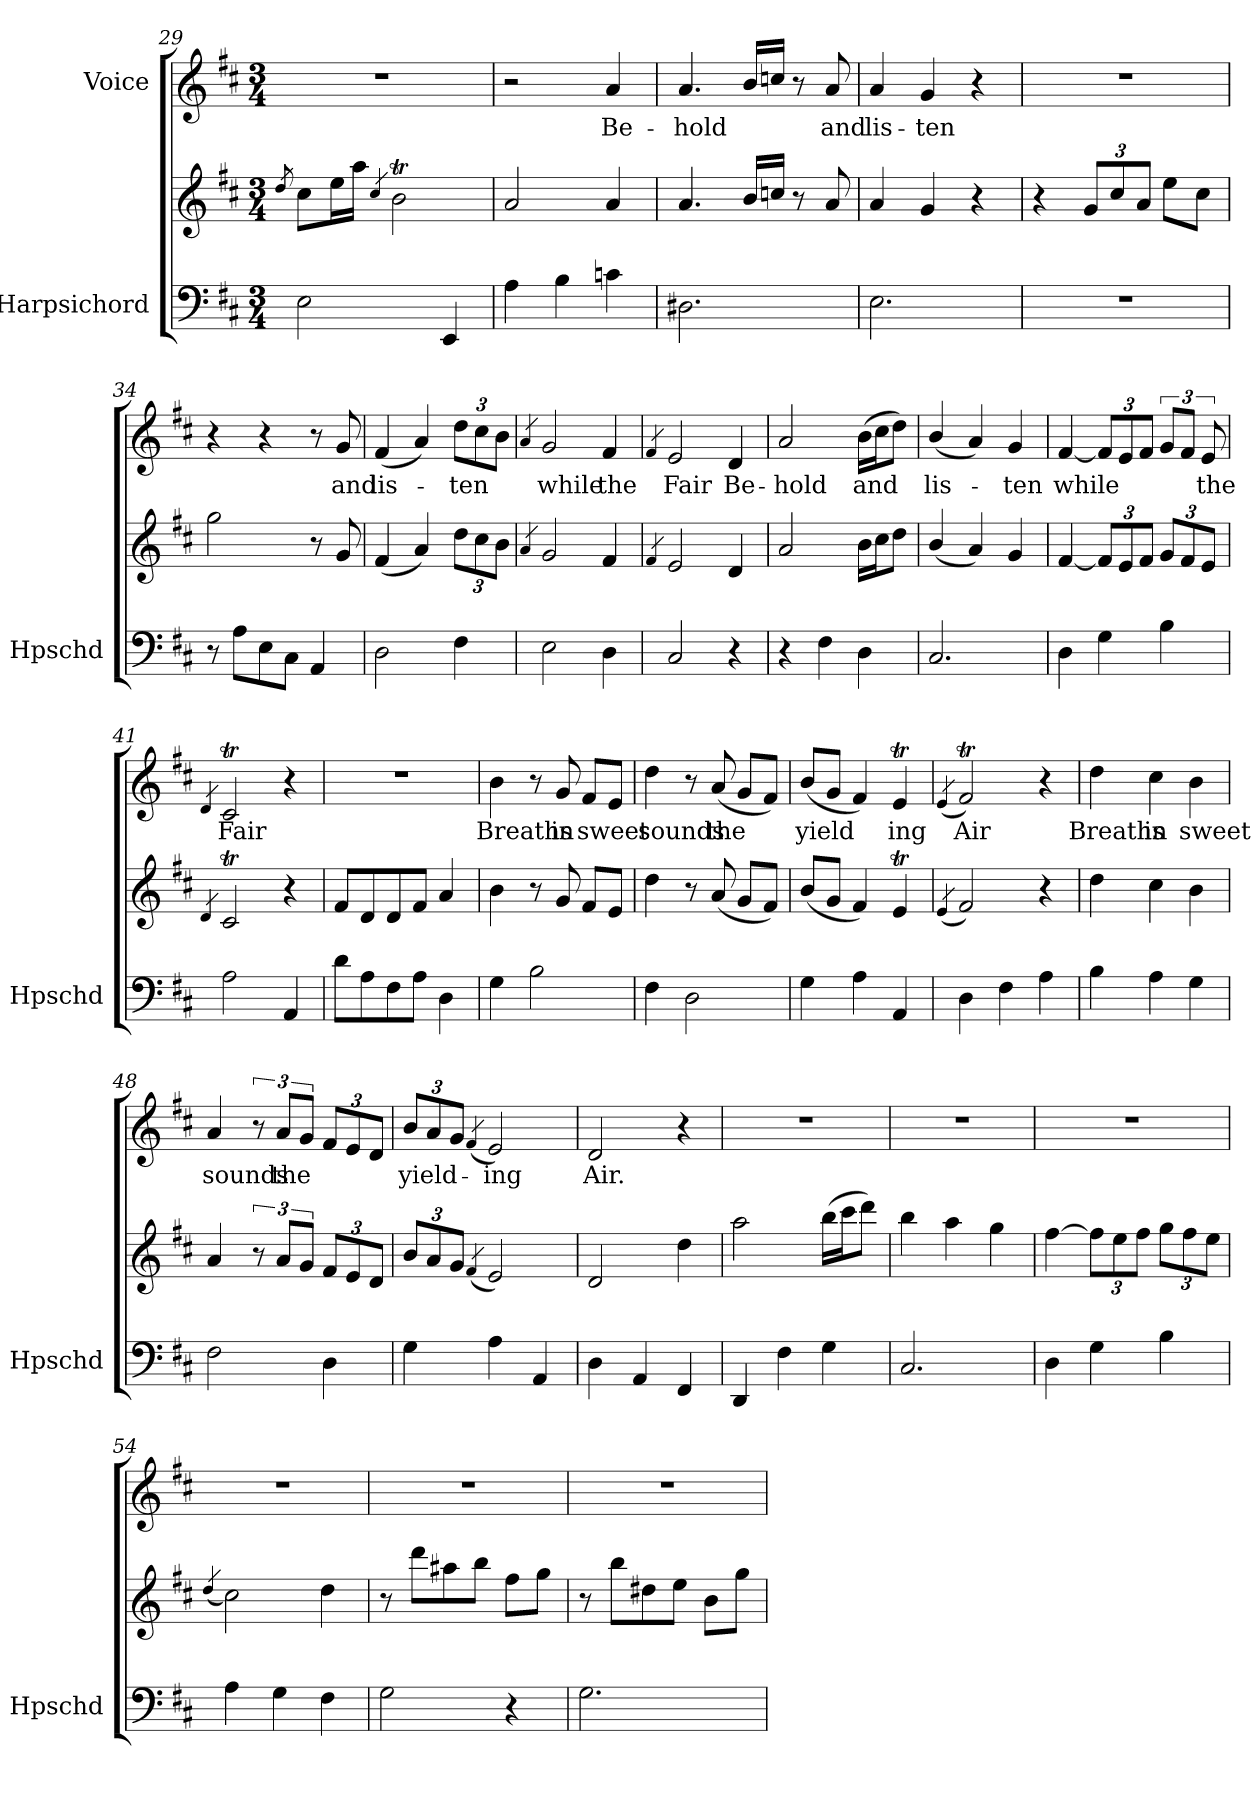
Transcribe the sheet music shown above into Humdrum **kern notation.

**kern	**kern	**kern	**text
*part2	*part2	*part1	*part1
*staff3	*staff2	*staff1	*staff1
*I"Harpsichord	*	*I"Voice	*
*I'Hpschd	*	*	*
*clefF4	*clefG2	*clefG2	*
*k[f#c#]	*k[f#c#]	*k[f#c#]	*
*M3/4	*M3/4	*M3/4	*
=29	=29	=29	=29
.	8qdd/	.	.
2E\	8cc#\L	2.r	.
.	16ee\L	.	.
.	16aa\JJ	.	.
.	4qcc#/	.	.
.	2bT\	.	.
4EE/	.	.	.
!!LO:LB:g=z
=30	=30	=30	=30
4A\	2a/	2r	.
4B\	.	.	.
!	!	!	!LO:LY:b
4cn\	4a/	4a/	Be-
=31	=31	=31	=31
!	!	!	!LO:LY:b
2.D#X\	4.a/	4.a/	-hold
.	16b/LL	16b/LL	.
.	16ccn/JJ	16ccn/JJ	.
.	8r	8r	.
!	!	!	!LO:LY:b
.	8a/	8a/	and
!!LO:PB:g=z
=32	=32	=32	=32
!	!	!	!LO:LY:b
2.E\	4a/	4a/	lis-
!	!	!	!LO:LY:b
.	4g/	4g/	-ten
.	4r	4r	.
=33	=33	=33	=33
2.r	4r	2.r	.
*	*Xbrackettup	*	*
.	12g/L	.	.
.	12cc#/	.	.
.	12a/J	.	.
.	8ee\L	.	.
.	8cc#\J	.	.
=34	=34	=34	=34
8r	2gg\	4r	.
8A\L	.	.	.
8E\	.	4r	.
8C#\J	.	.	.
4AA/	8r	8r	.
!	!	!	!LO:LY:b
.	8g/	8g/	and
=35	=35	=35	=35
!	!	!	!LO:LY:b
2D\	(4f#/	(4f#/	lis-
.	4a/)	4a/)	.
!	!	!	!LO:LY:b
4F#\	12dd\L	12dd\L	-ten
.	12cc#\	12cc#\	.
.	12b\J	12b\J	.
=36	=36	=36	=36
.	4qa/	4qa/	.
!	!	!	!LO:LY:b
2E\	2g/	2g/	while
!	!	!	!LO:LY:b
4D\	4f#/	4f#/	the
=37	=37	=37	=37
.	4qf#/	4qf#/	.
!	!	!	!LO:LY:b
2C#/	2e/	2e/	Fair
!	!	!	!LO:LY:b
4r	4d/	4d/	Be-
=38	=38	=38	=38
!	!	!	!LO:LY:b
4r	2a/	2a/	-hold
4F#\	.	.	.
!	!	!	!LO:LY:b
4D\	16b\LL	(16b\LL	and
.	16cc#\J	16cc#\J	.
.	8dd\J	8dd\J)	.
!!LO:LB:g=z
=39	=39	=39	=39
!	!	!	!LO:LY:b
2.C#/	(4b/	(4b/	lis-
.	4a/)	4a/)	.
!	!	!	!LO:LY:b
.	4g/	4g/	-ten
=40	=40	=40	=40
!	!	!	!LO:LY:b
4D\	[4f#/	[4f#/	while
*	*	*Xbrackettup	*
4G\	12f#/L]	12f#/L]	.
.	12e/	12e/	.
.	12f#/J	12f#/J	.
*	*	*brackettup	*
4B\	12g/L	12g/L	.
.	12f#/	12f#/J	.
!	!	!	!LO:LY:b
.	12e/J	12e/	the
=41	=41	=41	=41
.	4qd/	4qd/	.
!	!	!	!LO:LY:b
2A\	2c#t/	2c#t/	Fair
4AA/	4r	4r	.
=42	=42	=42	=42
8d\L	8f#/L	2.r	.
8A\	8d/	.	.
8F#\	8d/	.	.
8A\J	8f#/J	.	.
4D\	4a/	.	.
=43	=43	=43	=43
!	!	!	!LO:LY:b
4G\	4b\	4b\	Breaths
2B\	8r	8r	.
!	!	!	!LO:LY:b
.	8g/	8g/	in
!	!	!	!LO:LY:b
.	8f#/L	8f#/L	sweet
.	8e/J	8e/J	.
=44	=44	=44	=44
!	!	!	!LO:LY:b
4F#\	4dd\	4dd\	sounds
2D\	8r	8r	.
!	!	!	!LO:LY:b
.	(8a/	(8a/	the
.	8g/L	8g/L	.
.	8f#/J)	8f#/J)	.
!!LO:LB:g=z
=45	=45	=45	=45
!	!	!	!LO:LY:b
4G\	(8b/L	(8b/L	yield
.	8g/J	8g/J	.
4A\	4f#/)	4f#/)	.
!	!	!	!LO:LY:b
4AA/	4eT/	4eT/	ing
!!LO:LB:g=z
=46	=46	=46	=46
.	(4qe/	(4qe/	.
!	!	!	!LO:LY:b
4D\	2f#/)	2f#t/)	Air
4F#\	.	.	.
4A\	4r	4r	.
=47	=47	=47	=47
!	!	!	!LO:LY:b
4B\	4dd\	4dd\	Breaths
!	!	!	!LO:LY:b
4A\	4cc#\	4cc#\	in
!	!	!	!LO:LY:b
4G\	4b\	4b\	sweet
=48	=48	=48	=48
!	!	!	!LO:LY:b
2F#\	4a/	4a/	sounds
*	*brackettup	*	*
.	12r	12r	.
!	!	!	!LO:LY:b
.	12a/L	12a/L	the
.	12g/J	12g/J	.
*	*Xbrackettup	*Xbrackettup	*
4D\	12f#/L	12f#/L	.
.	12e/	12e/	.
.	12d/J	12d/J	.
=49	=49	=49	=49
!	!	!	!LO:LY:b
4G\	12b/L	12b/L	yield-
.	12a/	12a/	.
.	12g/J	12g/J	.
.	(4qf#/	(4qf#/	.
!	!	!	!LO:LY:b
4A\	2e/)	2e/)	-ing
4AA/	.	.	.
=50	=50	=50	=50
!	!	!	!LO:LY:b
4D\	2d/	2d/	Air.
4AA/	.	.	.
4FF#/	4dd\	4r	.
=51	=51	=51	=51
4DD/	2aa\	2.r	.
4F#\	.	.	.
4G\	(16bb\LL	.	.
.	16ccc#\J	.	.
.	8ddd\J)	.	.
=52	=52	=52	=52
2.C#/	4bb\	2.r	.
.	4aa\	.	.
.	4gg\	.	.
!!LO:LB:g=z
=53	=53	=53	=53
4D\	[4ff#\	2.r	.
4G\	12ff#\L]	.	.
.	12ee\	.	.
.	12ff#\J	.	.
4B\	12gg\L	.	.
.	12ff#\	.	.
.	12ee\J	.	.
=54	=54	=54	=54
.	(>4qdd/	.	.
4A\	2cc#\)	2.r	.
4G\	.	.	.
4F#\	4dd\	.	.
=55	=55	=55	=55
2G\	8r	2.r	.
.	8ddd\L	.	.
.	8aa#X\	.	.
.	8bb\J	.	.
4r	8ff#\L	.	.
.	8gg\J	.	.
=56	=56	=56	=56
2.G\	8r	2.r	.
.	8bb\L	.	.
.	8dd#X\	.	.
.	8ee\J	.	.
.	8b\L	.	.
.	8gg\J	.	.
=	=	=	=
*-	*-	*-	*-
